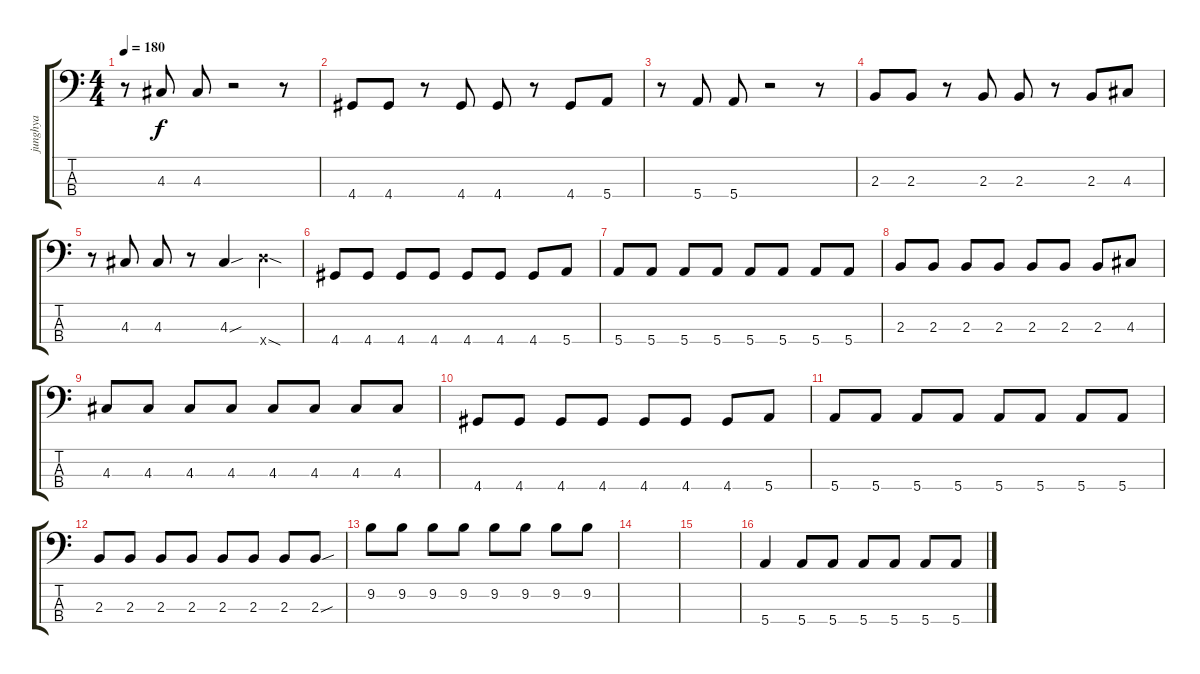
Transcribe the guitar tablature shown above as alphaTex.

\track ("junghya" "junghya") {instrument electricbassfinger}
\staff {score tabs}
\tuning (G2 D2 A1 E1) {hide}
\ts (4 4)
\tempo 180
\clef f4
\ks c
r.8{dy f} 4.3.8 4.3.8 r.2 r.8 |
4.4.8 4.4.8 r.8 4.4.8 4.4.8 r.8 4.4.8 5.4.8 |
r.8 5.4.8 5.4.8 r.2 r.8 |
2.3.8 2.3.8 r.8 2.3.8 2.3.8 r.8 2.3.8 4.3.8 |
r.8 4.3.8 4.3.8 r.8 4.3{sou}.4 10.4{sod x}.4 |
4.4.8 4.4.8 4.4.8 4.4.8 4.4.8 4.4.8 4.4.8 5.4.8 |
5.4.8 5.4.8 5.4.8 5.4.8 5.4.8 5.4.8 5.4.8 5.4.8 |
2.3.8 2.3.8 2.3.8 2.3.8 2.3.8 2.3.8 2.3.8 4.3.8 |
4.3.8 4.3.8 4.3.8 4.3.8 4.3.8 4.3.8 4.3.8 4.3.8 |
4.4.8 4.4.8 4.4.8 4.4.8 4.4.8 4.4.8 4.4.8 5.4.8 |
5.4.8 5.4.8 5.4.8 5.4.8 5.4.8 5.4.8 5.4.8 5.4.8 |
2.3.8 2.3.8 2.3.8 2.3.8 2.3.8 2.3.8 2.3.8 2.3{sou}.8 |
9.2.8 9.2.8 9.2.8 9.2.8 9.2.8 9.2.8 9.2.8 9.2.8 |
|
|
5.4.4 5.4.8 5.4.8 5.4.8 5.4.8 5.4.8 5.4.8
